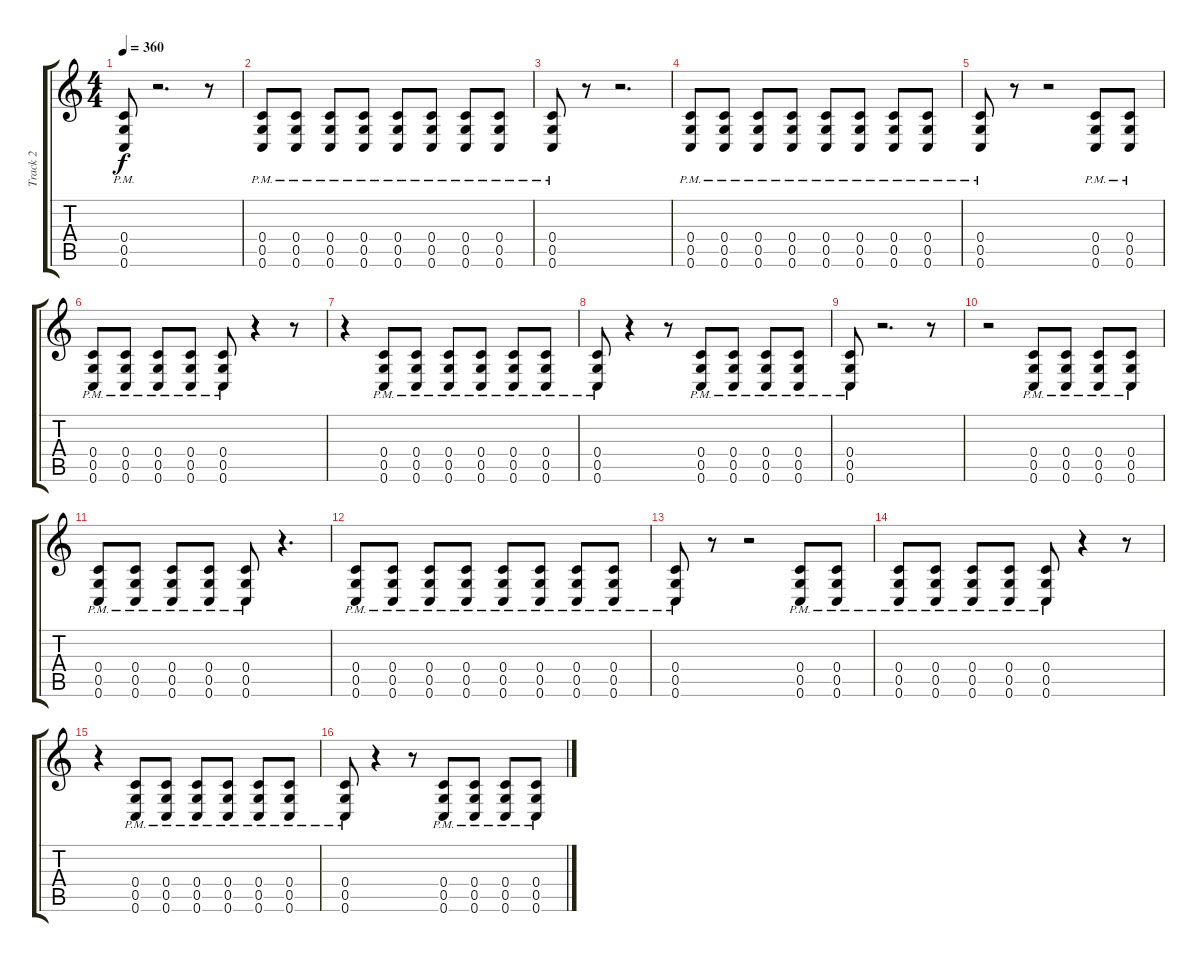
\track ("Track 2" "Track 2") {instrument overdrivenguitar}
\staff {score tabs}
\tuning (D4 A3 F3 C3 G2 C2) {hide}
\ts (4 4)
\tempo 360
\clef g2
\ks c
(0.4{pm} 0.5{pm} 0.6{pm}).8{dy f} r.2{d} r.8 |
(0.4{pm} 0.5{pm} 0.6{pm}).8 (0.4{pm} 0.5{pm} 0.6{pm}).8 (0.4{pm} 0.5{pm} 0.6{pm}).8 (0.4{pm} 0.5{pm} 0.6{pm}).8 (0.4{pm} 0.5{pm} 0.6{pm}).8 (0.4{pm} 0.5{pm} 0.6{pm}).8 (0.4{pm} 0.5{pm} 0.6{pm}).8 (0.4{pm} 0.5{pm} 0.6{pm}).8 |
(0.4{pm} 0.5{pm} 0.6{pm}).8 r.8 r.2{d} |
(0.4{pm} 0.5{pm} 0.6{pm}).8 (0.4{pm} 0.5{pm} 0.6{pm}).8 (0.4{pm} 0.5{pm} 0.6{pm}).8 (0.4{pm} 0.5{pm} 0.6{pm}).8 (0.4{pm} 0.5{pm} 0.6{pm}).8 (0.4{pm} 0.5{pm} 0.6{pm}).8 (0.4{pm} 0.5{pm} 0.6{pm}).8 (0.4{pm} 0.5{pm} 0.6{pm}).8 |
(0.4{pm} 0.5{pm} 0.6{pm}).8 r.8 r.2 (0.4{pm} 0.5{pm} 0.6{pm}).8 (0.4{pm} 0.5{pm} 0.6{pm}).8 |
(0.4{pm} 0.5{pm} 0.6{pm}).8 (0.4{pm} 0.5{pm} 0.6{pm}).8 (0.4{pm} 0.5{pm} 0.6{pm}).8 (0.4{pm} 0.5{pm} 0.6{pm}).8 (0.4{pm} 0.5{pm} 0.6{pm}).8 r.4 r.8 |
r.4 (0.4{pm} 0.5{pm} 0.6{pm}).8 (0.4{pm} 0.5{pm} 0.6{pm}).8 (0.4{pm} 0.5{pm} 0.6{pm}).8 (0.4{pm} 0.5{pm} 0.6{pm}).8 (0.4{pm} 0.5{pm} 0.6{pm}).8 (0.4{pm} 0.5{pm} 0.6{pm}).8 |
(0.4{pm} 0.5{pm} 0.6{pm}).8 r.4 r.8 (0.4{pm} 0.5{pm} 0.6{pm}).8 (0.4{pm} 0.5{pm} 0.6{pm}).8 (0.4{pm} 0.5{pm} 0.6{pm}).8 (0.4{pm} 0.5{pm} 0.6{pm}).8 |
(0.4{pm} 0.5{pm} 0.6{pm}).8 r.2{d} r.8 |
r.2 (0.4{pm} 0.5{pm} 0.6{pm}).8 (0.4{pm} 0.5{pm} 0.6{pm}).8 (0.4{pm} 0.5{pm} 0.6{pm}).8 (0.4{pm} 0.5{pm} 0.6{pm}).8 |
(0.4{pm} 0.5{pm} 0.6{pm}).8 (0.4{pm} 0.5{pm} 0.6{pm}).8 (0.4{pm} 0.5{pm} 0.6{pm}).8 (0.4{pm} 0.5{pm} 0.6{pm}).8 (0.4{pm} 0.5{pm} 0.6{pm}).8 r.4{d} |
(0.4{pm} 0.5{pm} 0.6{pm}).8 (0.4{pm} 0.5{pm} 0.6{pm}).8 (0.4{pm} 0.5{pm} 0.6{pm}).8 (0.4{pm} 0.5{pm} 0.6{pm}).8 (0.4{pm} 0.5{pm} 0.6{pm}).8 (0.4{pm} 0.5{pm} 0.6{pm}).8 (0.4{pm} 0.5{pm} 0.6{pm}).8 (0.4{pm} 0.5{pm} 0.6{pm}).8 |
(0.4{pm} 0.5{pm} 0.6{pm}).8 r.8 r.2 (0.4{pm} 0.5{pm} 0.6{pm}).8 (0.4{pm} 0.5{pm} 0.6{pm}).8 |
(0.4{pm} 0.5{pm} 0.6{pm}).8 (0.4{pm} 0.5{pm} 0.6{pm}).8 (0.4{pm} 0.5{pm} 0.6{pm}).8 (0.4{pm} 0.5{pm} 0.6{pm}).8 (0.4{pm} 0.5{pm} 0.6{pm}).8 r.4 r.8 |
r.4 (0.4{pm} 0.5{pm} 0.6{pm}).8 (0.4{pm} 0.5{pm} 0.6{pm}).8 (0.4{pm} 0.5{pm} 0.6{pm}).8 (0.4{pm} 0.5{pm} 0.6{pm}).8 (0.4{pm} 0.5{pm} 0.6{pm}).8 (0.4{pm} 0.5{pm} 0.6{pm}).8 |
(0.4{pm} 0.5{pm} 0.6{pm}).8 r.4 r.8 (0.4{pm} 0.5{pm} 0.6{pm}).8 (0.4{pm} 0.5{pm} 0.6{pm}).8 (0.4{pm} 0.5{pm} 0.6{pm}).8 (0.4{pm} 0.5{pm} 0.6{pm}).8
